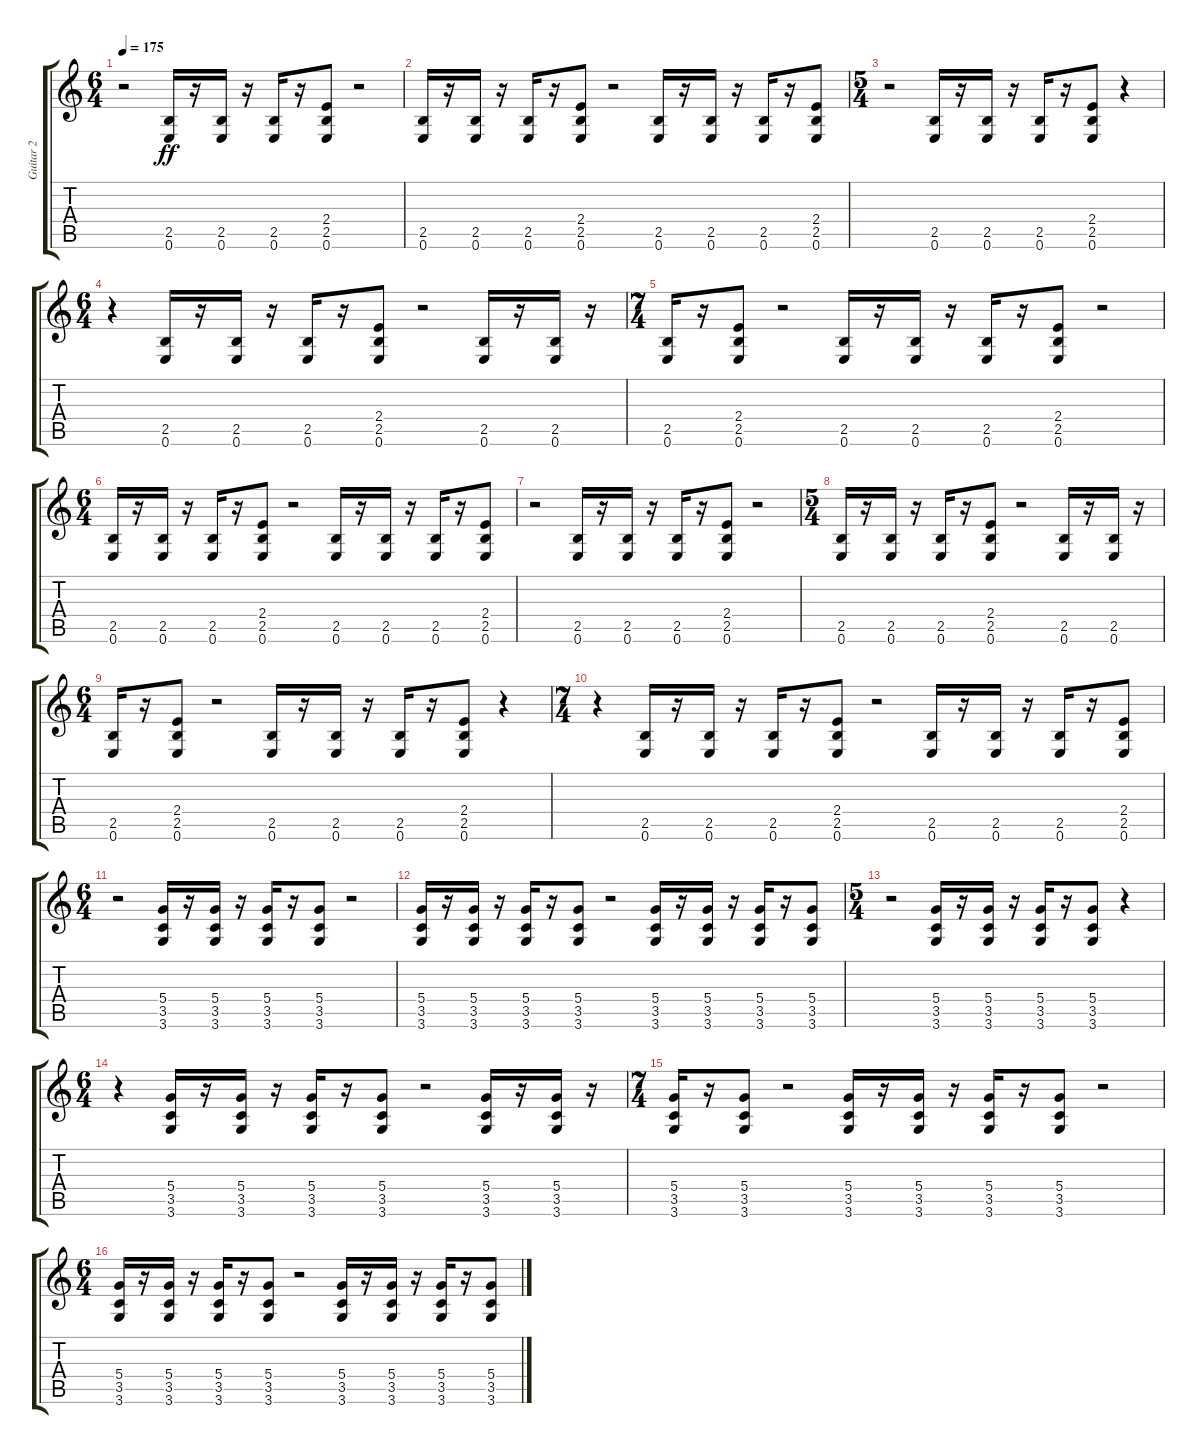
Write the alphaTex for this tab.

\track ("Guitar 2" "Guitar 2") {instrument distortionguitar}
\staff {score tabs}
\tuning (E4 B3 G3 D3 A2 E2) {hide}
\ts (6 4)
\tempo 175
\clef g2
\ks c
r.2{dy ff volume 10 balance 16} (2.5 0.6).16 r.16 (2.5 0.6).16 r.16 (2.5 0.6).16 r.16 (2.4 2.5 0.6).8 r.2 |
(2.5 0.6).16 r.16 (2.5 0.6).16 r.16 (2.5 0.6).16 r.16 (2.4 2.5 0.6).8 r.2 (2.5 0.6).16 r.16 (2.5 0.6).16 r.16 (2.5 0.6).16 r.16 (2.4 2.5 0.6).8 |
\ts (5 4)
r.2 (2.5 0.6).16 r.16 (2.5 0.6).16 r.16 (2.5 0.6).16 r.16 (2.4 2.5 0.6).8 r.4 |
\ts (6 4)
r.4 (2.5 0.6).16 r.16 (2.5 0.6).16 r.16 (2.5 0.6).16 r.16 (2.4 2.5 0.6).8 r.2 (2.5 0.6).16 r.16 (2.5 0.6).16 r.16 |
\ts (7 4)
(2.5 0.6).16 r.16 (2.4 2.5 0.6).8 r.2 (2.5 0.6).16 r.16 (2.5 0.6).16 r.16 (2.5 0.6).16 r.16 (2.4 2.5 0.6).8 r.2 |
\ts (6 4)
(2.5 0.6).16 r.16 (2.5 0.6).16 r.16 (2.5 0.6).16 r.16 (2.4 2.5 0.6).8 r.2 (2.5 0.6).16 r.16 (2.5 0.6).16 r.16 (2.5 0.6).16 r.16 (2.4 2.5 0.6).8 |
r.2 (2.5 0.6).16 r.16 (2.5 0.6).16 r.16 (2.5 0.6).16 r.16 (2.4 2.5 0.6).8 r.2 |
\ts (5 4)
(2.5 0.6).16 r.16 (2.5 0.6).16 r.16 (2.5 0.6).16 r.16 (2.4 2.5 0.6).8 r.2 (2.5 0.6).16 r.16 (2.5 0.6).16 r.16 |
\ts (6 4)
(2.5 0.6).16 r.16 (2.4 2.5 0.6).8 r.2 (2.5 0.6).16 r.16 (2.5 0.6).16 r.16 (2.5 0.6).16 r.16 (2.4 2.5 0.6).8 r.4 |
\ts (7 4)
r.4 (2.5 0.6).16 r.16 (2.5 0.6).16 r.16 (2.5 0.6).16 r.16 (2.4 2.5 0.6).8 r.2 (2.5 0.6).16 r.16 (2.5 0.6).16 r.16 (2.5 0.6).16 r.16 (2.4 2.5 0.6).8 |
\ts (6 4)
r.2 (5.4 3.5 3.6).16 r.16 (5.4 3.5 3.6).16 r.16 (5.4 3.5 3.6).16 r.16 (5.4 3.5 3.6).8 r.2 |
(5.4 3.5 3.6).16 r.16 (5.4 3.5 3.6).16 r.16 (5.4 3.5 3.6).16 r.16 (5.4 3.5 3.6).8 r.2 (5.4 3.5 3.6).16 r.16 (5.4 3.5 3.6).16 r.16 (5.4 3.5 3.6).16 r.16 (5.4 3.5 3.6).8 |
\ts (5 4)
r.2 (5.4 3.5 3.6).16 r.16 (5.4 3.5 3.6).16 r.16 (5.4 3.5 3.6).16 r.16 (5.4 3.5 3.6).8 r.4 |
\ts (6 4)
r.4 (5.4 3.5 3.6).16 r.16 (5.4 3.5 3.6).16 r.16 (5.4 3.5 3.6).16 r.16 (5.4 3.5 3.6).8 r.2 (5.4 3.5 3.6).16 r.16 (5.4 3.5 3.6).16 r.16 |
\ts (7 4)
(5.4 3.5 3.6).16 r.16 (5.4 3.5 3.6).8 r.2 (5.4 3.5 3.6).16 r.16 (5.4 3.5 3.6).16 r.16 (5.4 3.5 3.6).16 r.16 (5.4 3.5 3.6).8 r.2 |
\ts (6 4)
(5.4 3.5 3.6).16 r.16 (5.4 3.5 3.6).16 r.16 (5.4 3.5 3.6).16 r.16 (5.4 3.5 3.6).8 r.2 (5.4 3.5 3.6).16 r.16 (5.4 3.5 3.6).16 r.16 (5.4 3.5 3.6).16 r.16 (5.4 3.5 3.6).8
